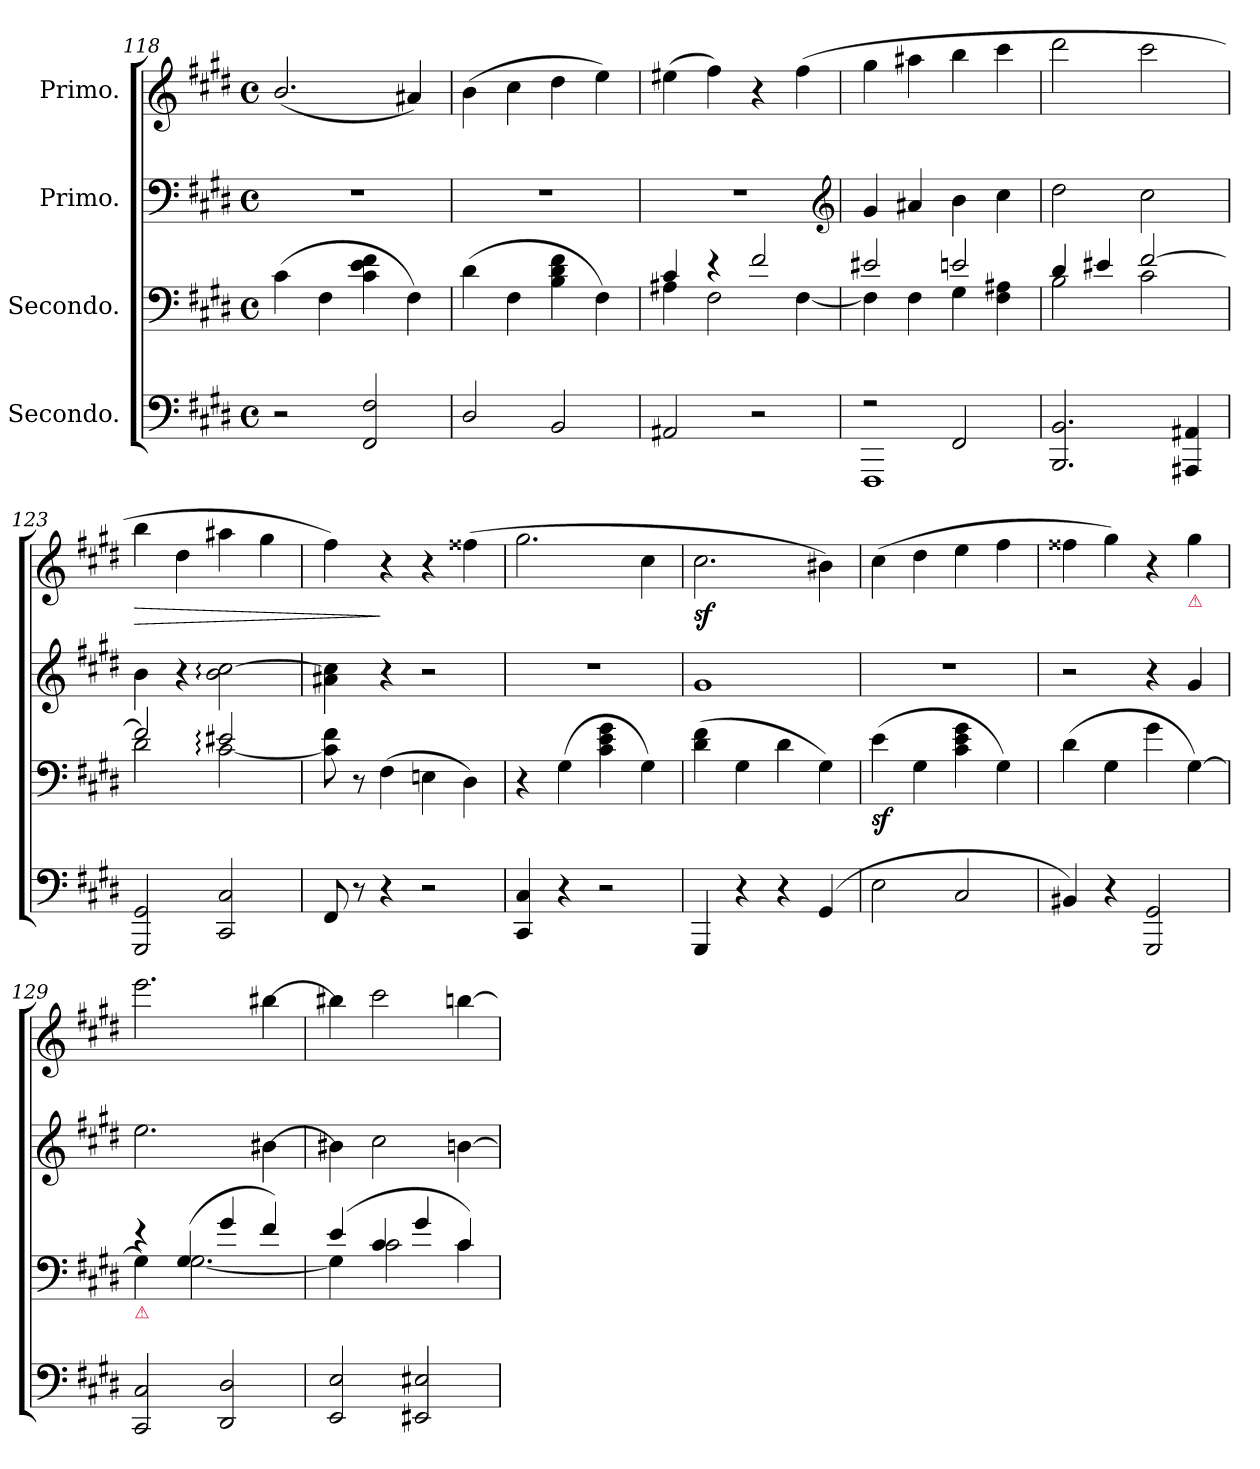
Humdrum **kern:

**kern	**kern	**dynam	**kern	**kern	**dynam
*part4	*part3	*part3	*part2	*part1	*part1
*staff4	*staff3	*staff3	*staff2	*staff1	*staff1
*I"Secondo.	*I"Secondo.	*	*I"Primo.	*I"Primo.	*
*clefF4	*clefF4	*	*clefF4	*clefG2	*
*k[f#c#g#d#]	*k[f#c#g#d#]	*	*k[f#c#g#d#]	*k[f#c#g#d#]	*
*M4/4	*M4/4	*	*M4/4	*M4/4	*
*met(c)	*met(c)	*	*met(c)	*met(c)	*
=118	=118	=118	=118	=118	=118
2r	(4c#\	.	1r	(>2.b/	.
.	4F#\	.	.	.	.
2FF#/ 2F#/	4c#\ 4e\ 4f#\	.	.	.	.
.	4F#\)	.	.	4a#X/)	.
=119	=119	=119	=119	=119	=119
2D#/	(4d#\	.	1r	(4b\	.
.	4F#\	.	.	4cc#\	.
2BB/	4B\ 4d#\ 4f#\	.	.	4dd#\	.
.	4F#\)	.	.	4ee\)	.
=120	=120	=120	=120	=120	=120
*	*^	*	*	*	*
2AA#X/	4c#/	4A#X\	.	1r	(4ee#X\	.
.	4r	2F#\	.	.	4ff#\)	.
2r	2f#/	.	.	.	4r	.
.	.	[4F#\	.	.	(4ff#\	.
*	*	*	*	*clefG2	*	*
=121	=121	=121	=121	=121	=121	=121
*^	*	*	*	*	*	*
2r	1FFF#	2e#X/	4F#\]	.	4g#/	4gg#\	.
.	.	.	4F#\	.	4a#X/	4aa#X\	.
2FF#/	.	2en/	4G#\	.	4b\	4bb\	.
.	.	.	4F#\ 4A#X\	.	4cc#\	4ccc#\	.
*v	*v	*	*	*	*	*	*
=122	=122	=122	=122	=122	=122	=122
2.BBB/ 2.BB/	4d#/	2B\	.	2dd#\	2ddd#\	.
.	4e#X/	.	.	.	.	.
.	[2f#/	2c#\	.	2cc#\	2ccc#\	.
4AAA#X/ 4AA#X/	.	.	.	.	.	.
=123	=123	=123	=123	=123	=123	=123
2GGG#/ 2GG#/	2f#/]	2d#\	.	4b\	4bb\	>
.	.	.	.	4r	4dd#\	.
2CC#/ 2C#/	2e#X:/	[2c#:\	.	2b:\ [2cc#:\	4aa#X\	.
.	.	.	.	.	4gg#\	.
*	*v	*v	*	*	*	*
=124	=124	=124	=124	=124	=124
8FF#/	8c#]\ 8f#\	.	4a#X\ 4cc#]\	4ff#\)	.
8r	8r	.	.	.	.
4r	(4F#\	.	4r	4r	]
2r	4En\	.	2r	4r	.
.	4D#\)	.	.	(4ff##X\	.
=125	=125	=125	=125	=125	=125
4CC#/ 4C#/	4r	.	1r	2.gg#\	.
4r	(4G#\	.	.	.	.
2r	4c#\ 4e\ 4g#\	.	.	.	.
.	4G#\)	.	.	4cc#\	.
=126	=126	=126	=126	=126	=126
4GGG#/	(4d#\ 4f#\	.	1g#	2.cc#\	sf
4r	4G#\	.	.	.	.
4r	4d#\	.	.	.	.
(<4GG#/	4G#\)	.	.	4b#X\)	.
=127	=127	=127	=127	=127	=127
2E\	(4e\	sf	1r	(4cc#\	.
.	4G#\	.	.	4dd#\	.
2C#/	4c#\ 4e\ 4g#\	.	.	4ee\	.
.	4G#\)	.	.	4ff#\	.
=128	=128	=128	=128	=128	=128
4BB#X/)	(4d#\	.	2r	4ff##X\	.
4r	4G#\	.	.	4gg#\)	.
2GGG#/ 2GG#/	4g#\	.	4r	4r	.
!	!	!	!	!LO:TX:b:color=crimson:t=⚠	!
.	[4G#\)	.	4g#/	4gg#\	.
=129	=129	=129	=129	=129	=129
*	*^	*	*	*	*
!	!LO:TX:b:color=crimson:t=⚠	!	!	!	!	!
2CC#/ 2C#/	4r	4G#\]	.	2.ee\	2.eee\	.
.	(4G#/	[2.G#\	.	.	.	.
2DD#/ 2D#/	4g#/	.	.	.	.	.
.	4f#/)	.	.	[4b#X\	[4bb#X\	.
=130	=130	=130	=130	=130	=130	=130
2EE/ 2E/	(4e/	4G#\]	.	4b#X\]	4bb#X\]	.
.	4c#/	2c#\	.	2cc#\	2ccc#\	.
2EE#X/ 2E#X/	4g#/	.	.	.	.	.
.	4c#/)	4c#\	.	[4bn\	[4bbn\	.
*	*v	*v	*	*	*	*
=	=	=	=	=	=
*-	*-	*-	*-	*-	*-
